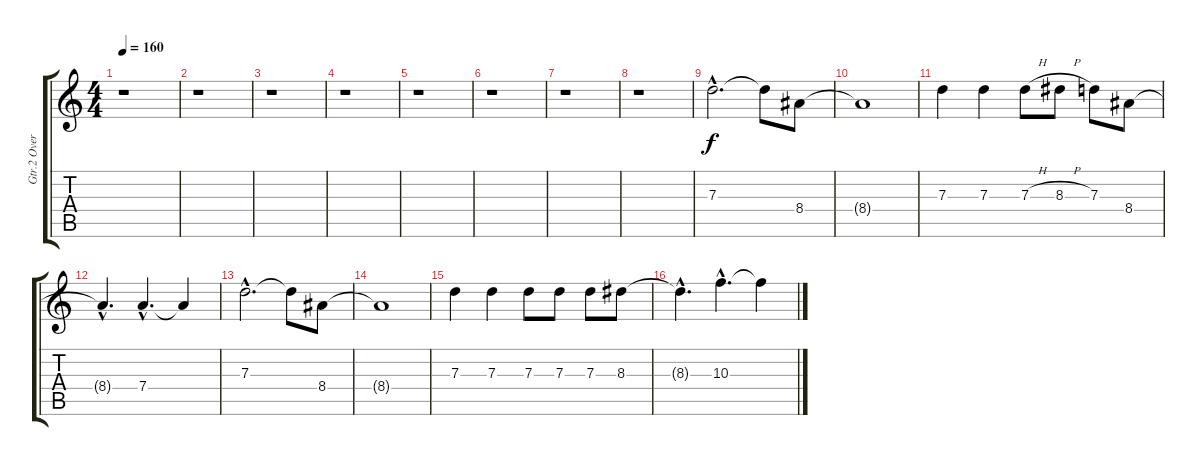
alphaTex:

\track ("Gtr.2 Overdrive (Riffs)" "Gtr.2 Over") {instrument overdrivenguitar}
\staff {score tabs}
\tuning (E4 B3 G3 D3 A2 E2) {hide}
\ts (4 4)
\tempo 160
\clef g2
\ks c
r.1{dy f} |
r.1 |
r.1 |
r.1 |
r.1 |
r.1 |
r.1 |
r.1 |
7.3{hac}.2{d} 7.3{t}.8 8.4.8 |
8.4{t}.1 |
7.3.4 7.3.4 7.3{h}.8 8.3{h}.8 7.3.8 8.4.8 |
8.4{hac t}.4{d} 7.4{hac}.4{d} 7.4{t}.4 |
7.3{hac}.2{d} 7.3{t}.8 8.4.8 |
8.4{t}.1 |
7.3.4 7.3.4 7.3.8 7.3.8 7.3.8 8.3.8 |
8.3{hac t}.4{d} 10.3{hac}.4{d} 10.3{t}.4
